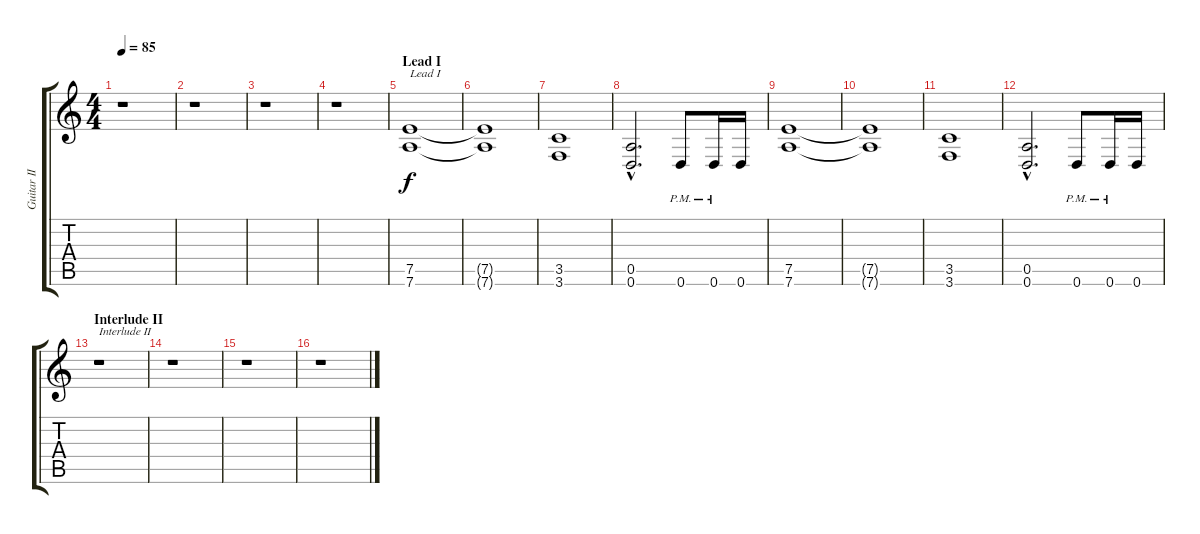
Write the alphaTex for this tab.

\track ("Guitar II [Transit]" "Guitar II ") {instrument distortionguitar}
\staff {score tabs}
\tuning (E4 B3 G3 D3 A2 D2) {hide}
\ts (4 4)
\tempo 85
\clef g2
\ks c
r.1{dy f} |
r.1 |
r.1 |
r.1 |
\section ("" "Lead I")
(7.5 7.6).1{txt "Lead I"} |
(7.5{t} 7.6{t}).1 |
(3.5 3.6).1 |
(0.5{hac} 0.6{hac}).2{d} 0.6{pm}.8 0.6{pm}.16 0.6.16 |
(7.5 7.6).1 |
(7.5{t} 7.6{t}).1 |
(3.5 3.6).1 |
(0.5{hac} 0.6{hac}).2{d} 0.6{pm}.8 0.6{pm}.16 0.6.16 |
\section ("" "Interlude II")
r.1{txt "Interlude II"} |
r.1 |
r.1 |
r.1
